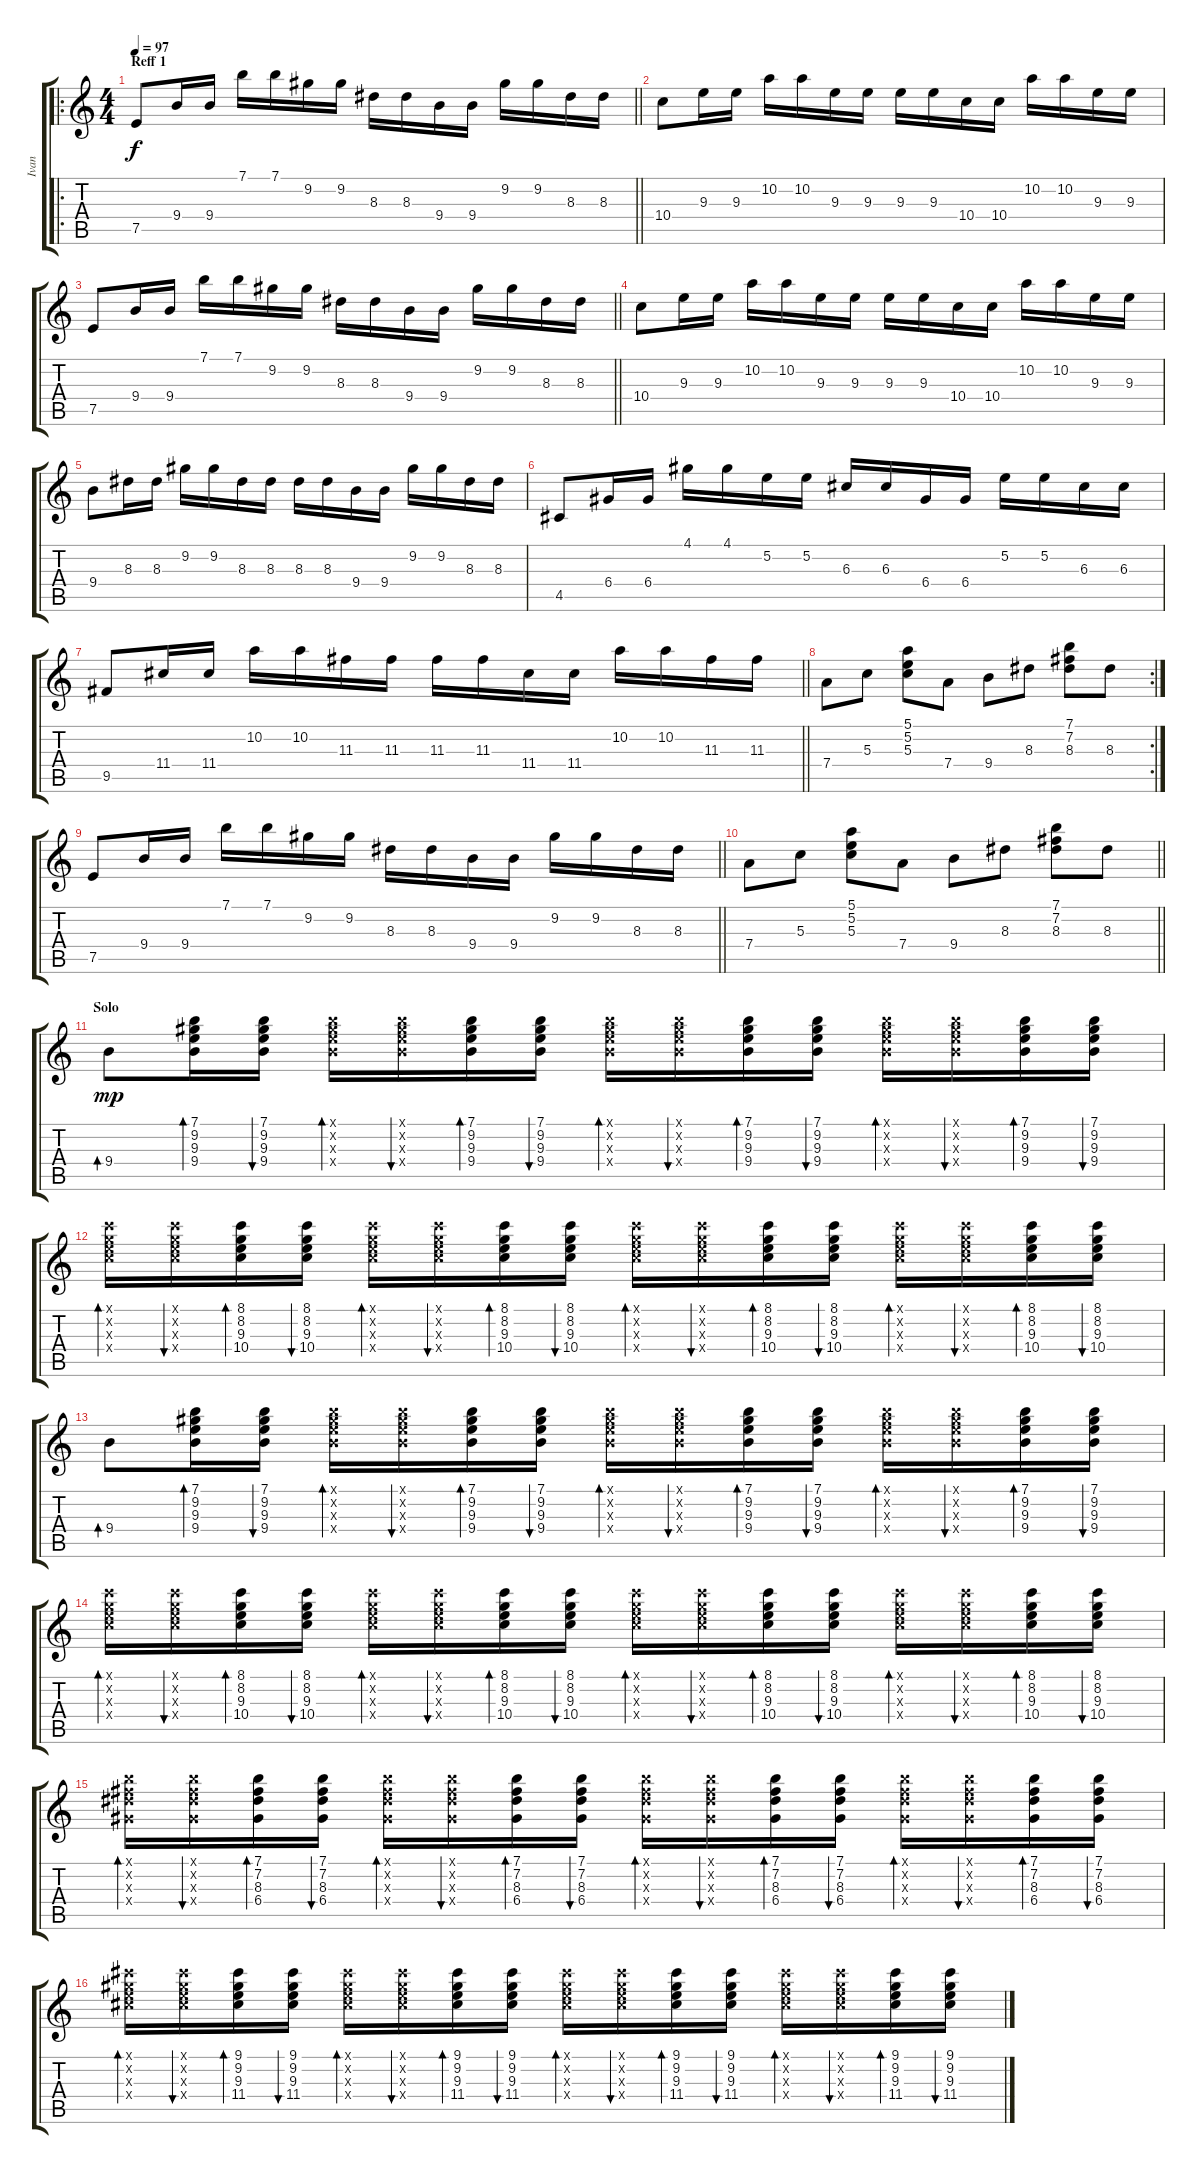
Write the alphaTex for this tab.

\track ("Ivan" "Ivan") {instrument acousticguitarnylon}
\staff {score tabs}
\tuning (E4 B3 G3 D3 A2 E2) {hide}
\ro
\ts (4 4)
\section ("" "Reff 1")
\tempo 97
\clef g2
\barLineRight lightlight
\ks c
7.5.8{dy f} 9.4.16 9.4.16 7.1.16 7.1.16 9.2.16 9.2.16 8.3.16 8.3.16 9.4.16 9.4.16 9.2.16 9.2.16 8.3.16 8.3.16 |
10.4.8 9.3.16 9.3.16 10.2.16 10.2.16 9.3.16 9.3.16 9.3.16 9.3.16 10.4.16 10.4.16 10.2.16 10.2.16 9.3.16 9.3.16 |
\barLineRight lightlight
7.5.8 9.4.16 9.4.16 7.1.16 7.1.16 9.2.16 9.2.16 8.3.16 8.3.16 9.4.16 9.4.16 9.2.16 9.2.16 8.3.16 8.3.16 |
10.4.8 9.3.16 9.3.16 10.2.16 10.2.16 9.3.16 9.3.16 9.3.16 9.3.16 10.4.16 10.4.16 10.2.16 10.2.16 9.3.16 9.3.16 |
9.4.8 8.3.16 8.3.16 9.2.16 9.2.16 8.3.16 8.3.16 8.3.16 8.3.16 9.4.16 9.4.16 9.2.16 9.2.16 8.3.16 8.3.16 |
4.5.8 6.4.16 6.4.16 4.1.16 4.1.16 5.2.16 5.2.16 6.3.16 6.3.16 6.4.16 6.4.16 5.2.16 5.2.16 6.3.16 6.3.16 |
\barLineRight lightlight
9.5.8 11.4.16 11.4.16 10.2.16 10.2.16 11.3.16 11.3.16 11.3.16 11.3.16 11.4.16 11.4.16 10.2.16 10.2.16 11.3.16 11.3.16 |
\rc 2
7.4.8 5.3.8 (5.1 5.2 5.3).8 7.4.8 9.4.8 8.3.8 (7.1 7.2 8.3).8 8.3.8 |
\barLineRight lightlight
7.5.8 9.4.16 9.4.16 7.1.16 7.1.16 9.2.16 9.2.16 8.3.16 8.3.16 9.4.16 9.4.16 9.2.16 9.2.16 8.3.16 8.3.16 |
\barLineRight lightlight
7.4.8 5.3.8 (5.1 5.2 5.3).8 7.4.8 9.4.8 8.3.8 (7.1 7.2 8.3).8 8.3.8 |
\section ("" "Solo")
9.4.8{bd 60 dy mp} (7.1 9.2 9.3 9.4).16{bd 60} (7.1 9.2 9.3 9.4).16{bu 60} (7.1{x} 9.2{x} 9.3{x} 9.4{x}).16{bd 60} (7.1{x} 9.2{x} 9.3{x} 9.4{x}).16{bu 60} (7.1 9.2 9.3 9.4).16{bd 60} (7.1 9.2 9.3 9.4).16{bu 60} (7.1{x} 9.2{x} 9.3{x} 9.4{x}).16{bd 60} (7.1{x} 9.2{x} 9.3{x} 9.4{x}).16{bu 60} (7.1 9.2 9.3 9.4).16{bd 60} (7.1 9.2 9.3 9.4).16{bu 60} (7.1{x} 9.2{x} 9.3{x} 9.4{x}).16{bd 60} (7.1{x} 9.2{x} 9.3{x} 9.4{x}).16{bu 60} (7.1 9.2 9.3 9.4).16{bd 60} (7.1 9.2 9.3 9.4).16{bu 60} |
(8.1{x} 8.2{x} 9.3{x} 10.4{x}).16{bd 60} (8.1{x} 8.2{x} 9.3{x} 10.4{x}).16{bu 60} (8.1 8.2 9.3 10.4).16{bd 60} (8.1 8.2 9.3 10.4).16{bu 60} (8.1{x} 8.2{x} 9.3{x} 10.4{x}).16{bd 60} (8.1{x} 8.2{x} 9.3{x} 10.4{x}).16{bu 60} (8.1 8.2 9.3 10.4).16{bd 60} (8.1 8.2 9.3 10.4).16{bu 60} (8.1{x} 8.2{x} 9.3{x} 10.4{x}).16{bd 60} (8.1{x} 8.2{x} 9.3{x} 10.4{x}).16{bu 60} (8.1 8.2 9.3 10.4).16{bd 60} (8.1 8.2 9.3 10.4).16{bu 60} (8.1{x} 8.2{x} 9.3{x} 10.4{x}).16{bd 60} (8.1{x} 8.2{x} 9.3{x} 10.4{x}).16{bu 60} (8.1 8.2 9.3 10.4).16{bd 60} (8.1 8.2 9.3 10.4).16{bu 60} |
9.4.8{bd 60} (7.1 9.2 9.3 9.4).16{bd 60} (7.1 9.2 9.3 9.4).16{bu 60} (7.1{x} 9.2{x} 9.3{x} 9.4{x}).16{bd 60} (7.1{x} 9.2{x} 9.3{x} 9.4{x}).16{bu 60} (7.1 9.2 9.3 9.4).16{bd 60} (7.1 9.2 9.3 9.4).16{bu 60} (7.1{x} 9.2{x} 9.3{x} 9.4{x}).16{bd 60} (7.1{x} 9.2{x} 9.3{x} 9.4{x}).16{bu 60} (7.1 9.2 9.3 9.4).16{bd 60} (7.1 9.2 9.3 9.4).16{bu 60} (7.1{x} 9.2{x} 9.3{x} 9.4{x}).16{bd 60} (7.1{x} 9.2{x} 9.3{x} 9.4{x}).16{bu 60} (7.1 9.2 9.3 9.4).16{bd 60} (7.1 9.2 9.3 9.4).16{bu 60} |
(8.1{x} 8.2{x} 9.3{x} 10.4{x}).16{bd 60} (8.1{x} 8.2{x} 9.3{x} 10.4{x}).16{bu 60} (8.1 8.2 9.3 10.4).16{bd 60} (8.1 8.2 9.3 10.4).16{bu 60} (8.1{x} 8.2{x} 9.3{x} 10.4{x}).16{bd 60} (8.1{x} 8.2{x} 9.3{x} 10.4{x}).16{bu 60} (8.1 8.2 9.3 10.4).16{bd 60} (8.1 8.2 9.3 10.4).16{bu 60} (8.1{x} 8.2{x} 9.3{x} 10.4{x}).16{bd 60} (8.1{x} 8.2{x} 9.3{x} 10.4{x}).16{bu 60} (8.1 8.2 9.3 10.4).16{bd 60} (8.1 8.2 9.3 10.4).16{bu 60} (8.1{x} 8.2{x} 9.3{x} 10.4{x}).16{bd 60} (8.1{x} 8.2{x} 9.3{x} 10.4{x}).16{bu 60} (8.1 8.2 9.3 10.4).16{bd 60} (8.1 8.2 9.3 10.4).16{bu 60} |
(7.1{x} 7.2{x} 8.3{x} 6.4{x}).16{bd 60} (7.1{x} 7.2{x} 8.3{x} 6.4{x}).16{bu 60} (7.1 7.2 8.3 6.4).16{bd 60} (7.1 7.2 8.3 6.4).16{bu 60} (7.1{x} 7.2{x} 8.3{x} 6.4{x}).16{bd 60} (7.1{x} 7.2{x} 8.3{x} 6.4{x}).16{bu 60} (7.1 7.2 8.3 6.4).16{bd 60} (7.1 7.2 8.3 6.4).16{bu 60} (7.1{x} 7.2{x} 8.3{x} 6.4{x}).16{bd 60} (7.1{x} 7.2{x} 8.3{x} 6.4{x}).16{bu 60} (7.1 7.2 8.3 6.4).16{bd 60} (7.1 7.2 8.3 6.4).16{bu 60} (7.1{x} 7.2{x} 8.3{x} 6.4{x}).16{bd 60} (7.1{x} 7.2{x} 8.3{x} 6.4{x}).16{bu 60} (7.1 7.2 8.3 6.4).16{bd 60} (7.1 7.2 8.3 6.4).16{bu 60} |
(9.1{x} 9.2{x} 9.3{x} 11.4{x}).16{bd 60} (9.1{x} 9.2{x} 9.3{x} 11.4{x}).16{bu 60} (9.1 9.2 9.3 11.4).16{bd 60} (9.1 9.2 9.3 11.4).16{bu 60} (9.1{x} 9.2{x} 9.3{x} 11.4{x}).16{bd 60} (9.1{x} 9.2{x} 9.3{x} 11.4{x}).16{bu 60} (9.1 9.2 9.3 11.4).16{bd 60} (9.1 9.2 9.3 11.4).16{bu 60} (9.1{x} 9.2{x} 9.3{x} 11.4{x}).16{bd 60} (9.1{x} 9.2{x} 9.3{x} 11.4{x}).16{bu 60} (9.1 9.2 9.3 11.4).16{bd 60} (9.1 9.2 9.3 11.4).16{bu 60} (9.1{x} 9.2{x} 9.3{x} 11.4{x}).16{bd 60} (9.1{x} 9.2{x} 9.3{x} 11.4{x}).16{bu 60} (9.1 9.2 9.3 11.4).16{bd 60} (9.1 9.2 9.3 11.4).16{bu 60}
